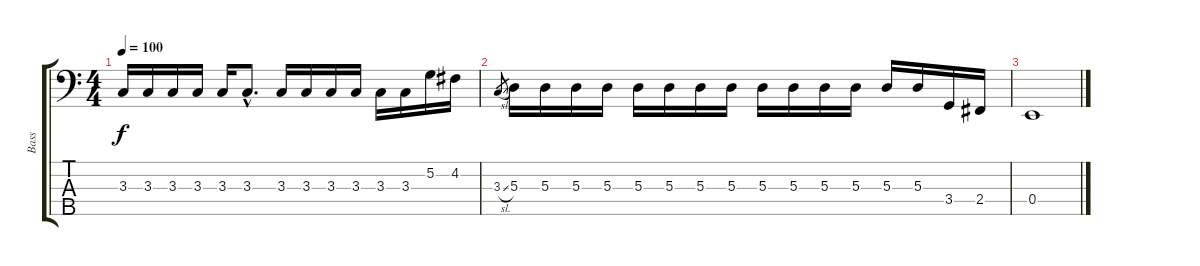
\track ("Bass" "Bass") {instrument electricbasspick}
\staff {score tabs}
\tuning (G2 D2 A1 E1 B0) {hide}
\ts (4 4)
\tempo 100
\clef f4
\ks c
3.3.16{dy f} 3.3.16 3.3.16 3.3.16 3.3.16 3.3{hac}.8{d} 3.3.16 3.3.16 3.3.16 3.3.16 3.3.16 3.3.16 5.2.16 4.2.16 |
3.3{sl}.8{gr} 5.3.16 5.3.16 5.3.16 5.3.16 5.3.16 5.3.16 5.3.16 5.3.16 5.3.16 5.3.16 5.3.16 5.3.16 5.3.16 5.3.16 3.4.16 2.4.16 |
0.4.1
